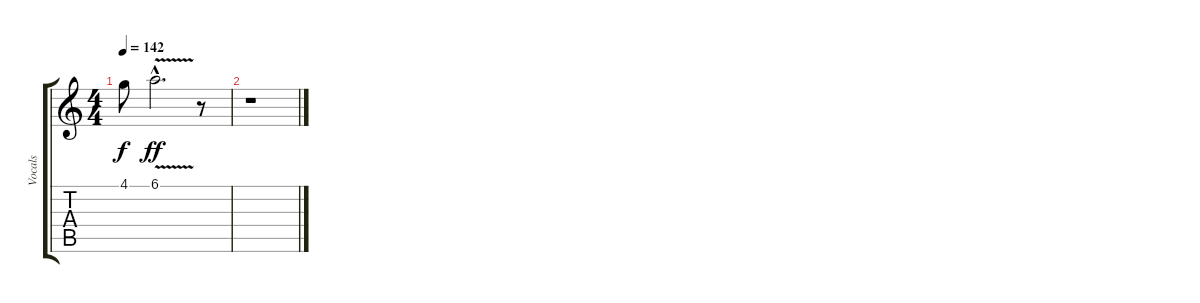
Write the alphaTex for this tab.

\track ("Vocals" "Vocals") {instrument lead2sawtooth}
\staff {score tabs}
\tuning (Eb5 Bb3 Gb3 Db3 Ab2 Eb2) {hide}
\ts (4 4)
\tempo 142
\clef g2
\ks c
4.1{t}.8{dy f} 6.1{v hac}.2{d dy ff} r.8 |
r.1
